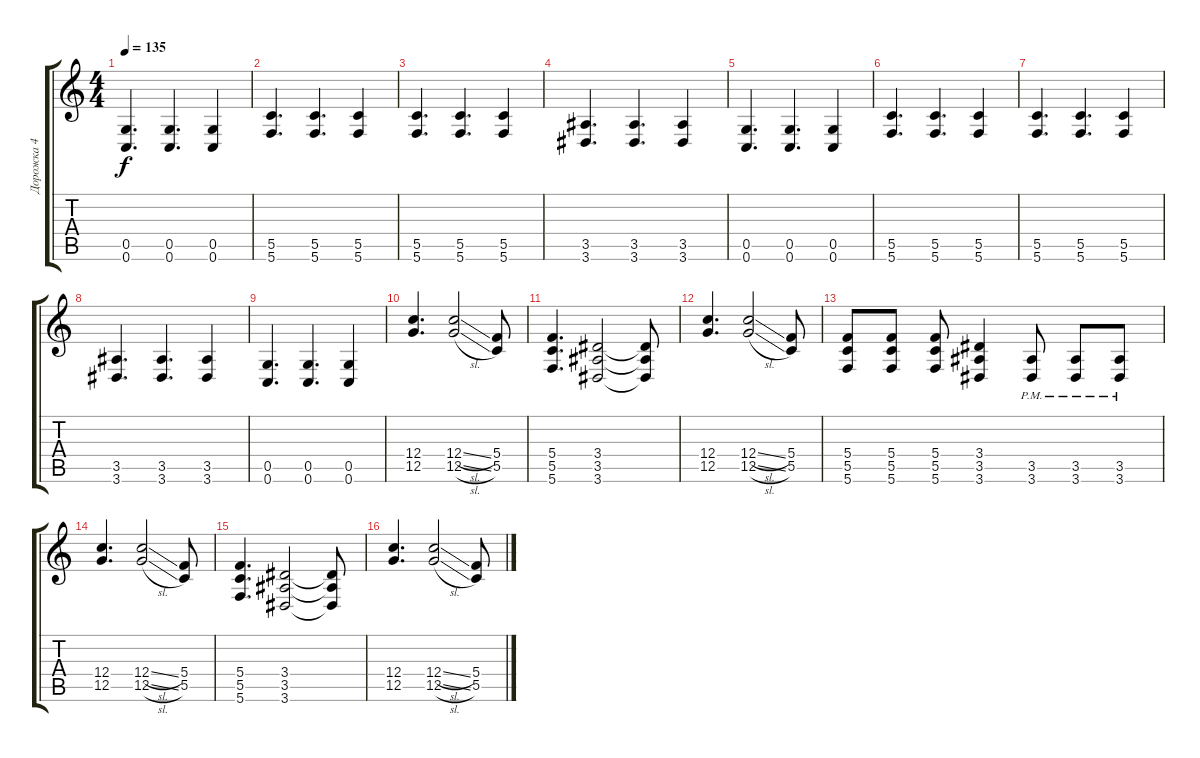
\track ("Дорожка 4" "Дорожка 4") {instrument overdrivenguitar}
\staff {score tabs}
\tuning (D4 A3 F3 C3 G2 C2) {hide}
\ts (4 4)
\tempo 135
\clef g2
\ks c
(0.5 0.6).4{d dy f} (0.5 0.6).4{d} (0.5 0.6).4 |
(5.5 5.6).4{d} (5.5 5.6).4{d} (5.5 5.6).4 |
(5.5 5.6).4{d} (5.5 5.6).4{d} (5.5 5.6).4 |
(3.5 3.6).4{d} (3.5 3.6).4{d} (3.5 3.6).4 |
(0.5 0.6).4{d} (0.5 0.6).4{d} (0.5 0.6).4 |
(5.5 5.6).4{d} (5.5 5.6).4{d} (5.5 5.6).4 |
(5.5 5.6).4{d} (5.5 5.6).4{d} (5.5 5.6).4 |
(3.5 3.6).4{d} (3.5 3.6).4{d} (3.5 3.6).4 |
(0.5 0.6).4{d} (0.5 0.6).4{d} (0.5 0.6).4 |
(12.4 12.5).4{d} (12.4{sl} 12.5{sl}).2 (5.4 5.5).8 |
(5.4 5.5 5.6).4{d} (3.4 3.5 3.6).2 (3.4{t} 3.5{t} 3.6{t}).8 |
(12.4 12.5).4{d} (12.4{sl} 12.5{sl}).2 (5.4 5.5).8 |
(5.4 5.5 5.6).8 (5.4 5.5 5.6).8 (5.4 5.5 5.6).8 (3.4 3.5 3.6).4 (3.5{pm} 3.6{pm}).8 (3.5{pm} 3.6{pm}).8 (3.5{pm} 3.6{pm}).8 |
(12.4 12.5).4{d} (12.4{sl} 12.5{sl}).2 (5.4 5.5).8 |
(5.4 5.5 5.6).4{d} (3.4 3.5 3.6).2 (3.4{t} 3.5{t} 3.6{t}).8 |
(12.4 12.5).4{d} (12.4{sl} 12.5{sl}).2 (5.4 5.5).8
